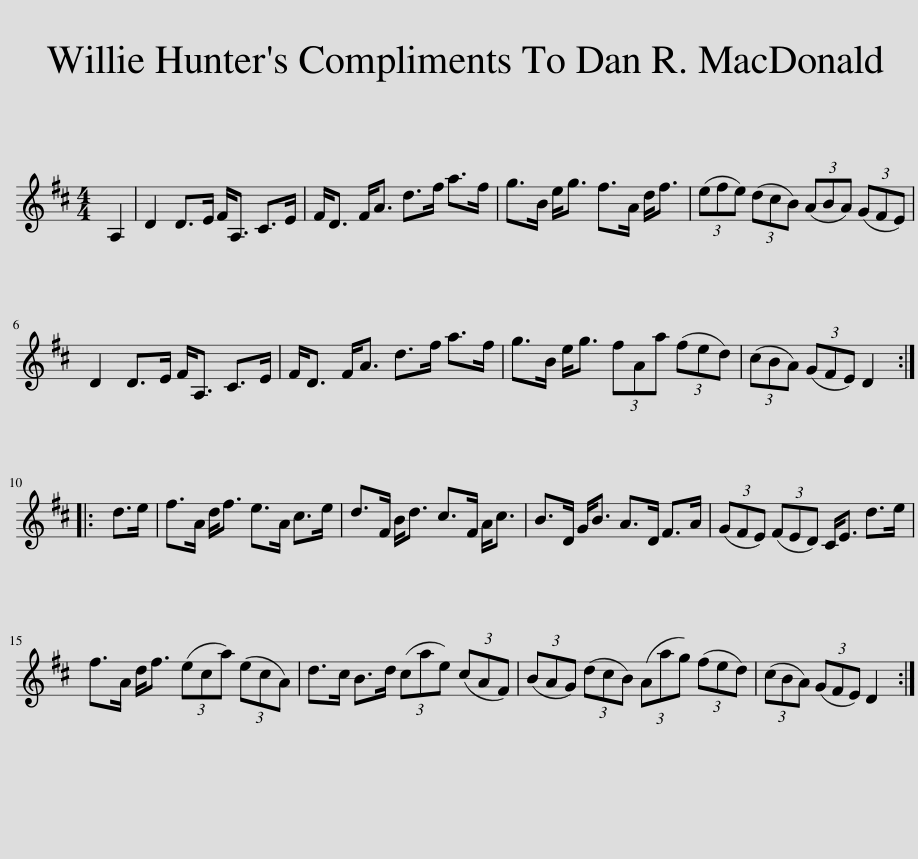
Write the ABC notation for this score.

X:1
L:1/8
M:4/4
I:linebreak $
K:D
V:1 treble
V:1
 A,2 | D2 D>E F<A, C>E | F<D F<A d>f a>f | g>B e<g f>A d<f | (3(efe) (3(dcB) (3(ABA) (3(GFE) |$ %5
 D2 D>E F<A, C>E | F<D F<A d>f a>f | g>B e<g (3fAa (3(fed) | (3(cBA) (3(GFE) D2 ::$ d>e | %10
 f>A d<f e>A c>e | d>F B<d c>F A<c | B>D G<B A>D F>A | (3(GFE) (3(FED) C<E d>e |$ f>A d<f (3(eca) (3(ecA) | %15
 d>c B>d (3(cae) (3(cAF) | (3(BAG) (3(dcB) (3(Aag) (3(fed) | (3(cBA) (3(GFE) D2 :| %18
